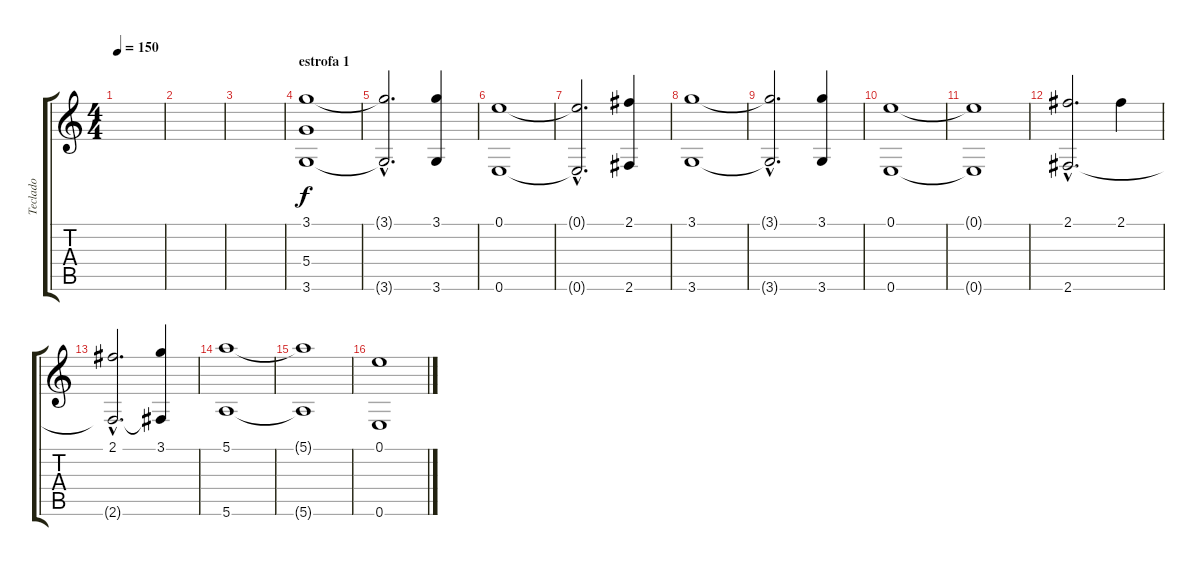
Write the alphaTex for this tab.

\track ("Teclado " "Teclado ") {instrument brightacousticpiano}
\staff {score tabs}
\tuning (E5 B4 G4 D4 A3 E3) {hide}
\ts (4 4)
\tempo 150
\clef g2
\ks c
|
|
|
\section ("" "estrofa 1")
(3.1 5.4 3.6).1 |
(3.1{hac t} 3.6{hac t}).2{d} (3.1 3.6).4 |
(0.1 0.6).1 |
(0.1{hac t} 0.6{hac t}).2{d} (2.1 2.6).4 |
(3.1 3.6).1 |
(3.1{hac t} 3.6{hac t}).2{d} (3.1 3.6).4 |
(0.1 0.6).1 |
(0.1{t} 0.6{t}).1 |
(2.1{hac} 2.6{hac}).2{d} 2.1.4 |
(2.1{hac} 2.6{hac t}).2{d} (3.1 2.6{t}).4 |
(5.1 5.6).1 |
(5.1{t} 5.6{t}).1 |
(0.1 0.6).1
